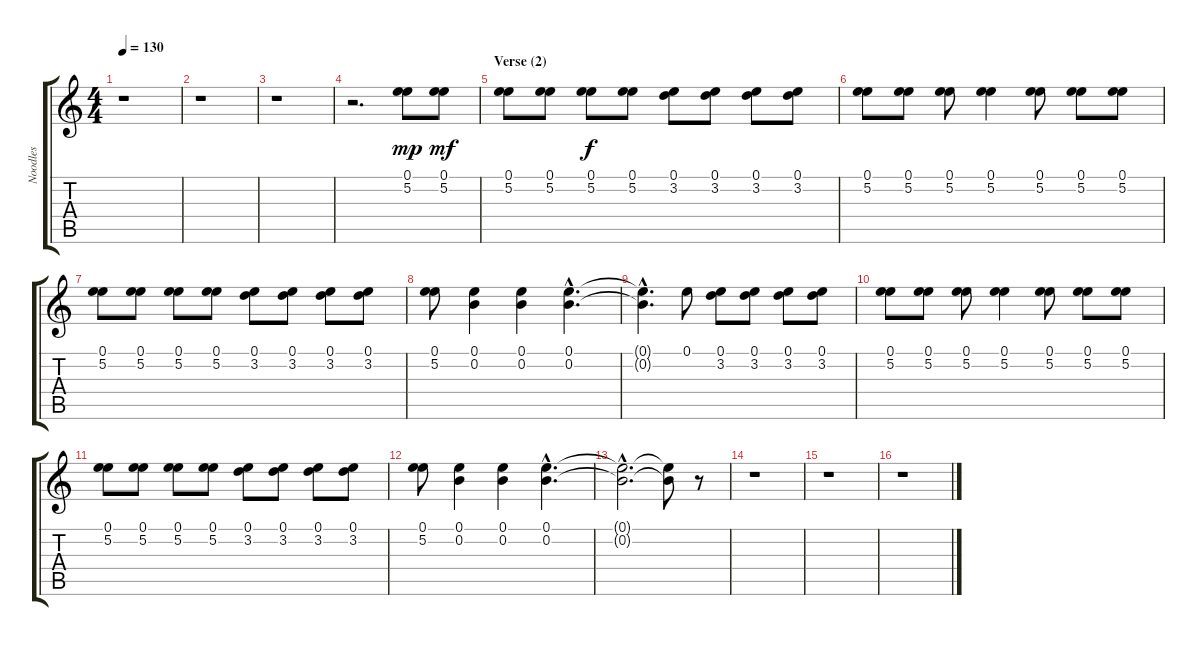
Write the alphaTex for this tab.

\track ("Noodles" "Noodles") {instrument electricguitarclean}
\staff {score tabs}
\tuning (E4 B3 G3 D3 A2 E2) {hide}
\ts (4 4)
\tempo 130
\clef g2
\ks c
r.1{dy f} |
r.1 |
r.1 |
r.2{d} (0.1 5.2).8{dy mp} (0.1 5.2).8{dy mf} |
\section ("" "Verse (2)")
(0.1 5.2).8 (0.1 5.2).8 (0.1 5.2).8{dy f} (0.1 5.2).8 (0.1 3.2).8 (0.1 3.2).8 (0.1 3.2).8 (0.1 3.2).8 |
(0.1 5.2).8 (0.1 5.2).8 (0.1 5.2).8 (0.1 5.2).4 (0.1 5.2).8 (0.1 5.2).8 (0.1 5.2).8 |
(0.1 5.2).8 (0.1 5.2).8 (0.1 5.2).8 (0.1 5.2).8 (0.1 3.2).8 (0.1 3.2).8 (0.1 3.2).8 (0.1 3.2).8 |
(0.1 5.2).8 (0.1 0.2).4 (0.1 0.2).4 (0.1{hac} 0.2{hac}).4{d} |
(0.1{hac t} 0.2{hac t}).4{d} 0.1.8 (0.1 3.2).8 (0.1 3.2).8 (0.1 3.2).8 (0.1 3.2).8 |
(0.1 5.2).8 (0.1 5.2).8 (0.1 5.2).8 (0.1 5.2).4 (0.1 5.2).8 (0.1 5.2).8 (0.1 5.2).8 |
(0.1 5.2).8 (0.1 5.2).8 (0.1 5.2).8 (0.1 5.2).8 (0.1 3.2).8 (0.1 3.2).8 (0.1 3.2).8 (0.1 3.2).8 |
(0.1 5.2).8 (0.1 0.2).4 (0.1 0.2).4 (0.1{hac} 0.2{hac}).4{d} |
(0.1{hac t} 0.2{hac t}).2{d} (0.1{t} 0.2{t}).8 r.8 |
r.1 |
r.1 |
r.1
